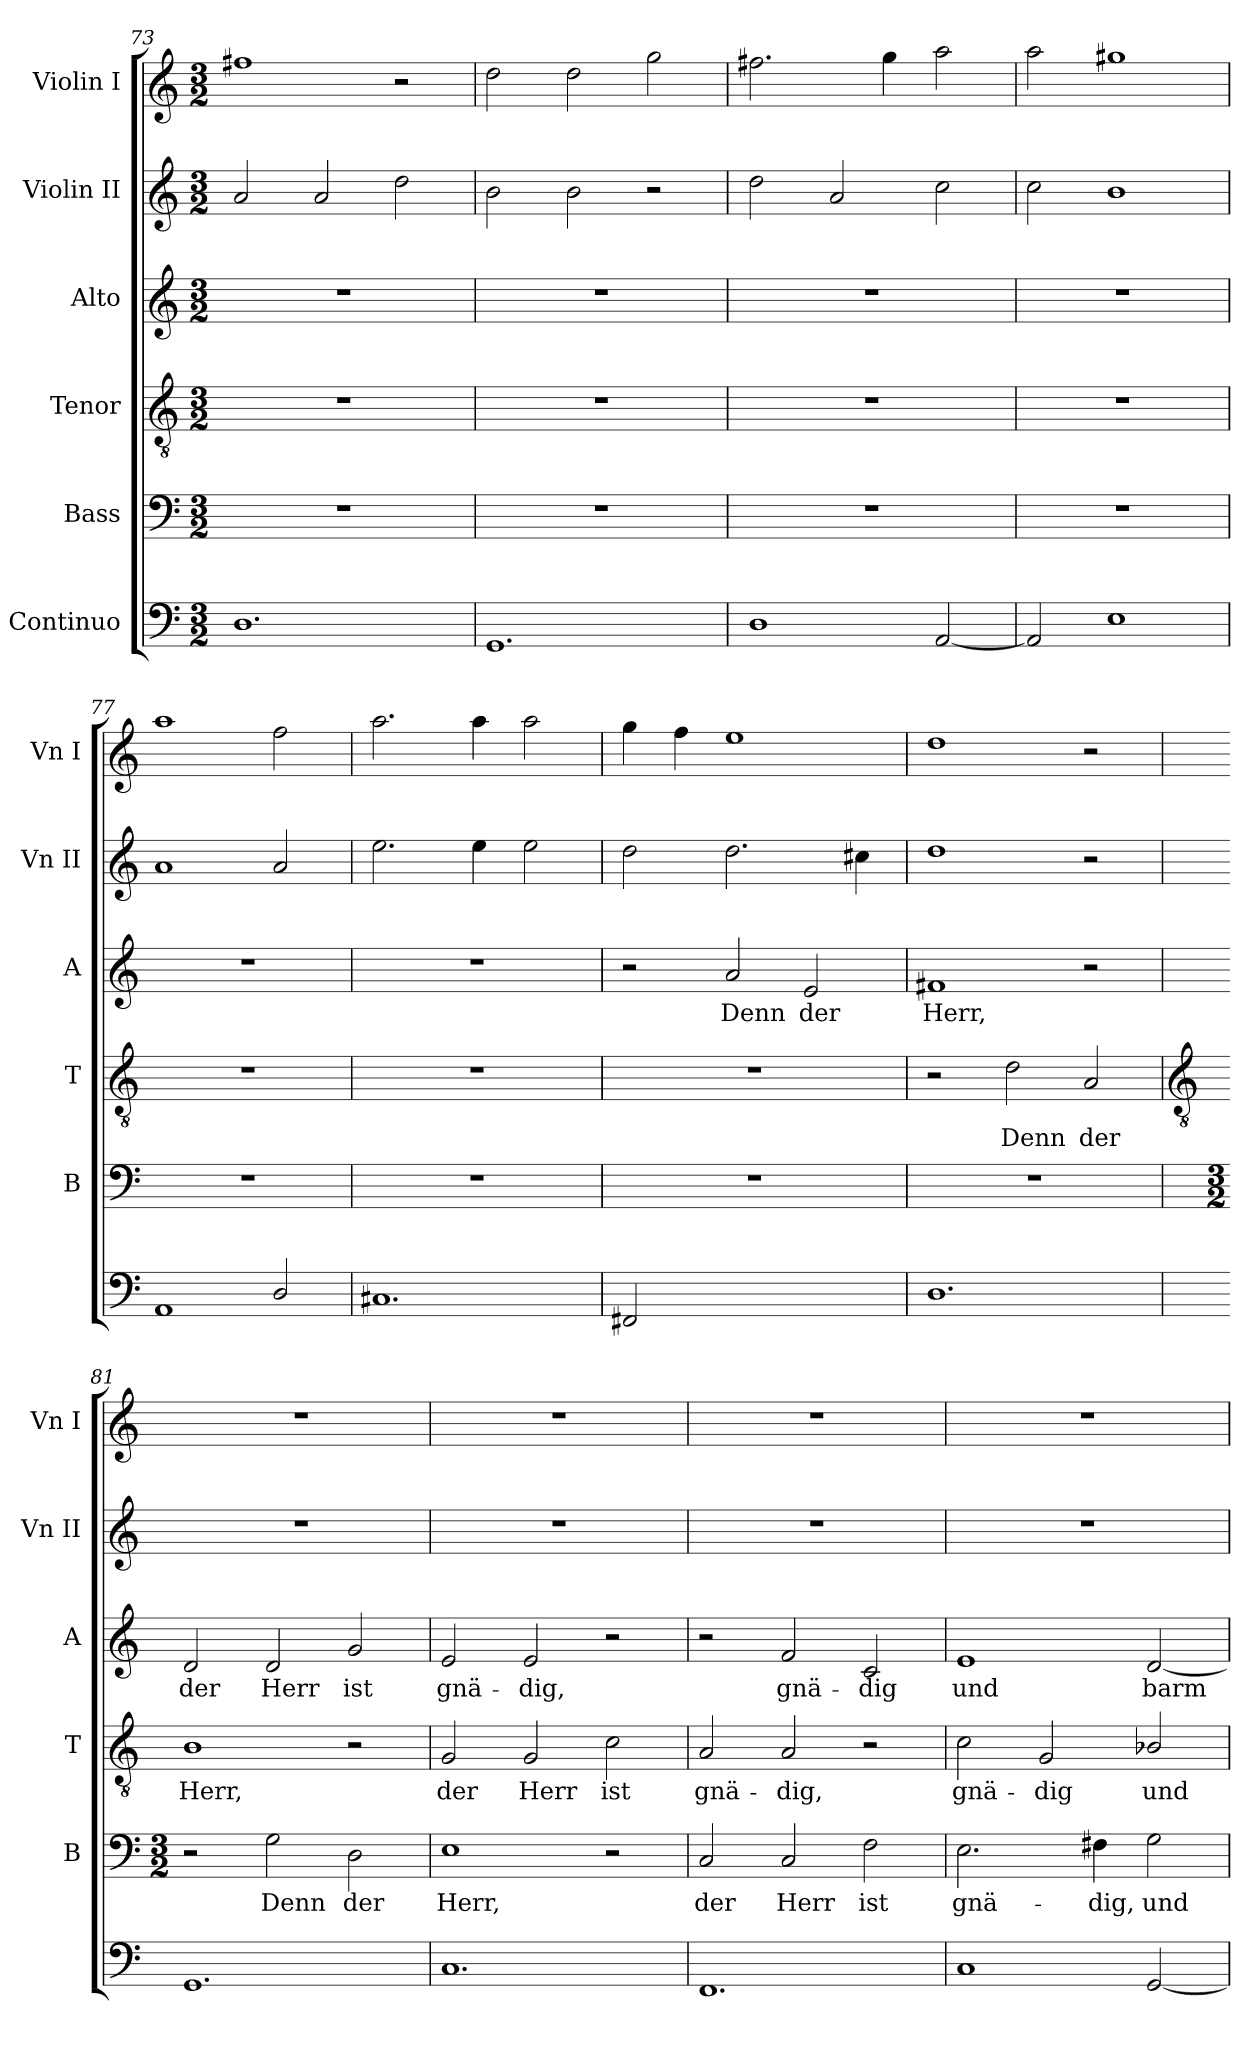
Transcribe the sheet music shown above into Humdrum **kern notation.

**kern	**text	**kern	**text	**kern	**text	**kern	**text	**kern	**kern
*part6	*part6	*part5	*part5	*part4	*part4	*part3	*part3	*part2	*part1
*staff6	*staff6	*staff5	*staff5	*staff4	*staff4	*staff3	*staff3	*staff2	*staff1
*I"Continuo	*	*I"Bass	*	*I"Tenor	*	*I"Alto	*	*I"Violin II	*I"Violin I
*	*	*I'B	*	*I'T	*	*I'A	*	*I'Vn II	*I'Vn I
*clefF4	*	*clefF4	*	*clefGv2	*	*clefG2	*	*clefG2	*clefG2
*k[]	*	*k[]	*	*k[]	*	*k[]	*	*k[]	*k[]
*C:	*	*C:	*	*C:	*	*C:	*	*C:	*C:
*M3/2	*	*M3/2	*	*M3/2	*	*M3/2	*	*M3/2	*M3/2
=73	=73	=73	=73	=73	=73	=73	=73	=73	=73
!	!	!	!	!LO:N:vis=1	!	!LO:N:vis=1	!	!	!
1.D	.	1.r	.	1.r	.	1.r	.	2a	1ff#X
.	.	.	.	.	.	.	.	2a	.
.	.	.	.	.	.	.	.	2dd	2r
=74	=74	=74	=74	=74	=74	=74	=74	=74	=74
!	!	!	!	!LO:N:vis=1	!	!LO:N:vis=1	!	!	!
1.GG	.	1.r	.	1.r	.	1.r	.	2b	2dd
.	.	.	.	.	.	.	.	2b	2dd
.	.	.	.	.	.	.	.	2r	2gg
=75	=75	=75	=75	=75	=75	=75	=75	=75	=75
!	!	!	!	!LO:N:vis=1	!	!LO:N:vis=1	!	!	!
1D	.	1.r	.	1.r	.	1.r	.	2dd	2.ff#X
.	.	.	.	.	.	.	.	2a	.
.	.	.	.	.	.	.	.	.	4gg
[2AA	.	.	.	.	.	.	.	2cc	2aa
=76	=76	=76	=76	=76	=76	=76	=76	=76	=76
!	!	!	!	!LO:N:vis=1	!	!LO:N:vis=1	!	!	!
2AA]	.	1.r	.	1.r	.	1.r	.	2cc	2aa
1E	.	.	.	.	.	.	.	1b	1gg#
=77	=77	=77	=77	=77	=77	=77	=77	=77	=77
!	!	!	!	!LO:N:vis=1	!	!LO:N:vis=1	!	!	!
1AA	.	1.r	.	1.r	.	1.r	.	1a	1aa
2D/	.	.	.	.	.	.	.	2a	2ff
=78	=78	=78	=78	=78	=78	=78	=78	=78	=78
!	!	!	!	!LO:N:vis=1	!	!LO:N:vis=1	!	!	!
1.C#X	.	1.r	.	1.r	.	1.r	.	2.ee	2.aa
.	.	.	.	.	.	.	.	4ee	4aa
.	.	.	.	.	.	.	.	2ee	2aa
=79	=79	=79	=79	=79	=79	=79	=79	=79	=79
!	!	!	!	!LO:N:vis=1	!	!	!	!	!
2FF#X	.	1.r	.	1.r	.	2r	.	2dd	4gg
.	.	.	.	.	.	.	.	.	4ff
!	!LO:LY:b	!	!	!	!	!	!LO:LY:b	!	!
[2AAyy	4	.	.	.	.	2a	Denn	2.dd	1ee
!	!	!	!	!	!	!	!LO:LY:b	!	!
2AAyy]	.	.	.	.	.	2e	der	.	.
.	.	.	.	.	.	.	.	4cc#X	.
=80	=80	=80	=80	=80	=80	=80	=80	=80	=80
!	!	!	!	!	!	!	!LO:LY:b	!	!
1.D	.	1.r	.	2r	.	1f#X	Herr,	1dd	1dd
!	!	!	!	!	!LO:LY:b	!	!	!	!
.	.	.	.	2d	Denn	.	.	.	.
!	!	!	!	!	!LO:LY:b	!	!	!	!
.	.	.	.	2A	der	2r	.	2r	2r
!!LO:LB:g=z
=81	=81	=81	=81	=81	=81	=81	=81	=81	=81
*	*	*	*	*clefGv2	*	*	*	*	*
*	*	*k[]	*	*	*	*	*	*	*
*	*	*C:	*	*	*	*	*	*	*
*	*	*M3/2	*	*	*	*	*	*	*
!	!	!	!	!	!LO:LY:b	!	!LO:LY:b	!LO:N:vis=1	!LO:N:vis=1
1.GG	.	2r	.	1B	Herr,	2d	der	1.r	1.r
!	!	!	!LO:LY:b	!	!	!	!LO:LY:b	!	!
.	.	2G	Denn	.	.	2d	Herr	.	.
!	!	!	!LO:LY:b	!	!	!	!LO:LY:b	!	!
.	.	2D	der	2r	.	2g	ist	.	.
=82	=82	=82	=82	=82	=82	=82	=82	=82	=82
!	!	!	!LO:LY:b	!	!LO:LY:b	!	!LO:LY:b	!LO:N:vis=1	!LO:N:vis=1
1.C	.	1E	Herr,	2G	der	2e	gnä-	1.r	1.r
!	!	!	!	!	!LO:LY:b	!	!LO:LY:b	!	!
.	.	.	.	2G	Herr	2e	-dig,	.	.
!	!	!	!	!	!LO:LY:b	!	!	!	!
.	.	2r	.	2c	ist	2r	.	.	.
=83	=83	=83	=83	=83	=83	=83	=83	=83	=83
!	!	!	!LO:LY:b	!	!LO:LY:b	!	!	!LO:N:vis=1	!LO:N:vis=1
1.FF	.	2C	der	2A	gnä-	2r	.	1.r	1.r
!	!	!	!LO:LY:b	!	!LO:LY:b	!	!LO:LY:b	!	!
.	.	2C	Herr	2A	-dig,	2f	gnä-	.	.
!	!	!	!LO:LY:b	!	!	!	!LO:LY:b	!	!
.	.	2F	ist	2r	.	2c	-dig	.	.
=84	=84	=84	=84	=84	=84	=84	=84	=84	=84
!	!	!	!LO:LY:b	!	!LO:LY:b	!	!LO:LY:b	!LO:N:vis=1	!LO:N:vis=1
1C	.	2.E	gnä-	2c	gnä-	1e	und	1.r	1.r
!	!	!	!	!	!LO:LY:b	!	!	!	!
.	.	.	.	2G	-dig	.	.	.	.
!	!	!	!LO:LY:b	!	!	!	!	!	!
.	.	4F#X	-dig,	.	.	.	.	.	.
!	!	!	!LO:LY:b	!	!LO:LY:b	!	!LO:LY:b	!	!
[2GG	.	2G	und	2B-X/	und	[2d	barm-	.	.
=	=	=	=	=	=	=	=	=	=
*-	*-	*-	*-	*-	*-	*-	*-	*-	*-
